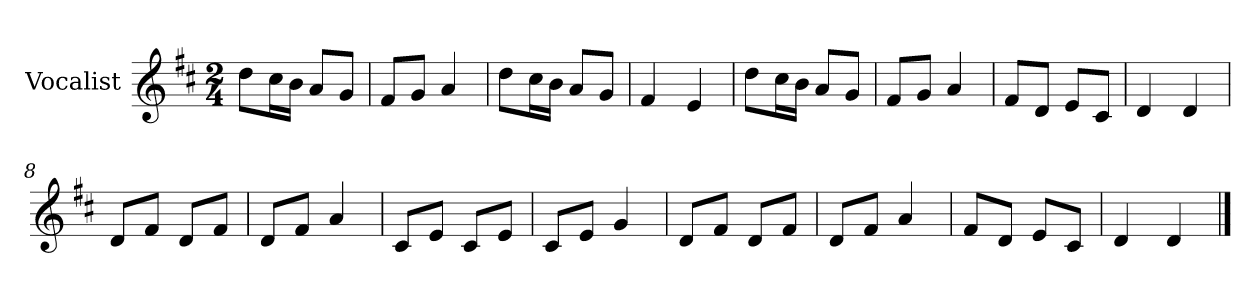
**kern
*part1
*staff1
*I"Vocalist
*k[f#c#]
*D:
*M2/4
=
8ddL
16cc#L
16bJJ
8aL
8gJ
=1
8f#L
8gJ
4a
=2
8ddL
16cc#L
16bJJ
8aL
8gJ
=3
4f#
4e
=4
8ddL
16cc#L
16bJJ
8aL
8gJ
=5
8f#L
8gJ
4a
=6
8f#L
8dJ
8eL
8c#J
=7
4d
4d
=8
8dL
8f#J
8dL
8f#J
=9
8dL
8f#J
4a
=10
8c#L
8eJ
8c#L
8eJ
=11
8c#L
8eJ
4g
=12
8dL
8f#J
8dL
8f#J
=13
8dL
8f#J
4a
=14
8f#L
8dJ
8eL
8c#J
=15
4d
4d
==
*-
